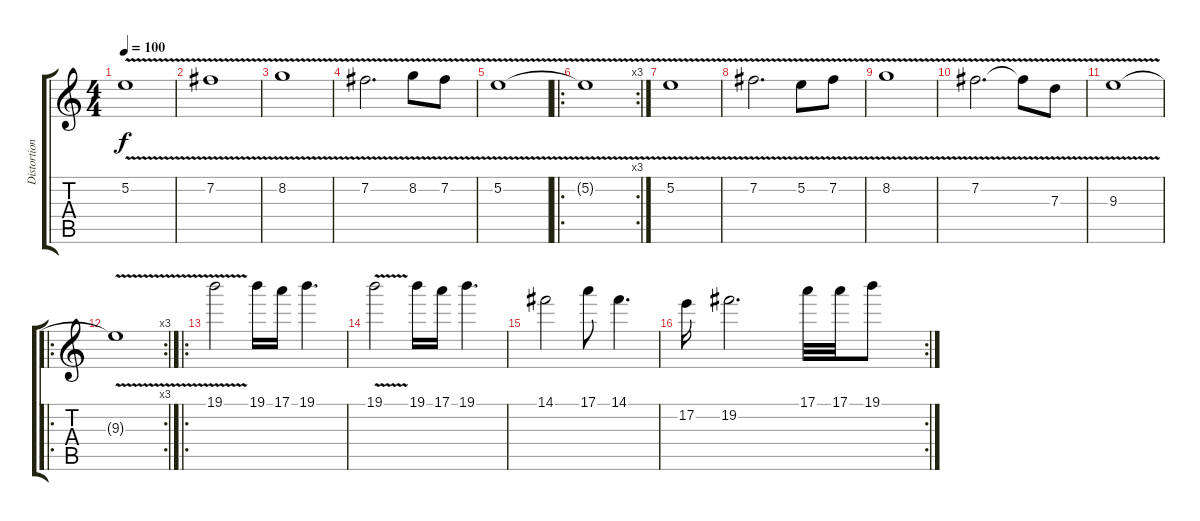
\track ("Distortion Guitar" "Distortion") {instrument distortionguitar}
\staff {score tabs}
\tuning (E4 B3 G3 D3 A2 E2) {hide}
\ts (4 4)
\tempo 100
\clef g2
\ks c
5.2{v}.1{dy f instrument distortionguitar} |
7.2{v}.1 |
8.2{v}.1 |
7.2{v}.2{d} 8.2{v}.8 7.2{v}.8 |
5.2{v}.1 |
\ro
\rc 3
5.2{v t}.1 |
5.2{v}.1 |
7.2{v}.2{d} 5.2{v}.8 7.2{v}.8 |
8.2{v}.1 |
7.2{v}.2{d} 7.2{t}.8 7.3{v}.8 |
9.3{v}.1 |
\ro
\rc 3
9.3{v t}.1 |
\ro
19.1{v}.2 19.1.16 17.1.16 19.1.4{d} |
19.1{v}.2 19.1.16 17.1.16 19.1.4{d} |
14.1.2 17.1.8 14.1.4{d} |
\rc 2
17.2.16 19.2.2{d} 17.1.32 17.1.32 19.1.8
